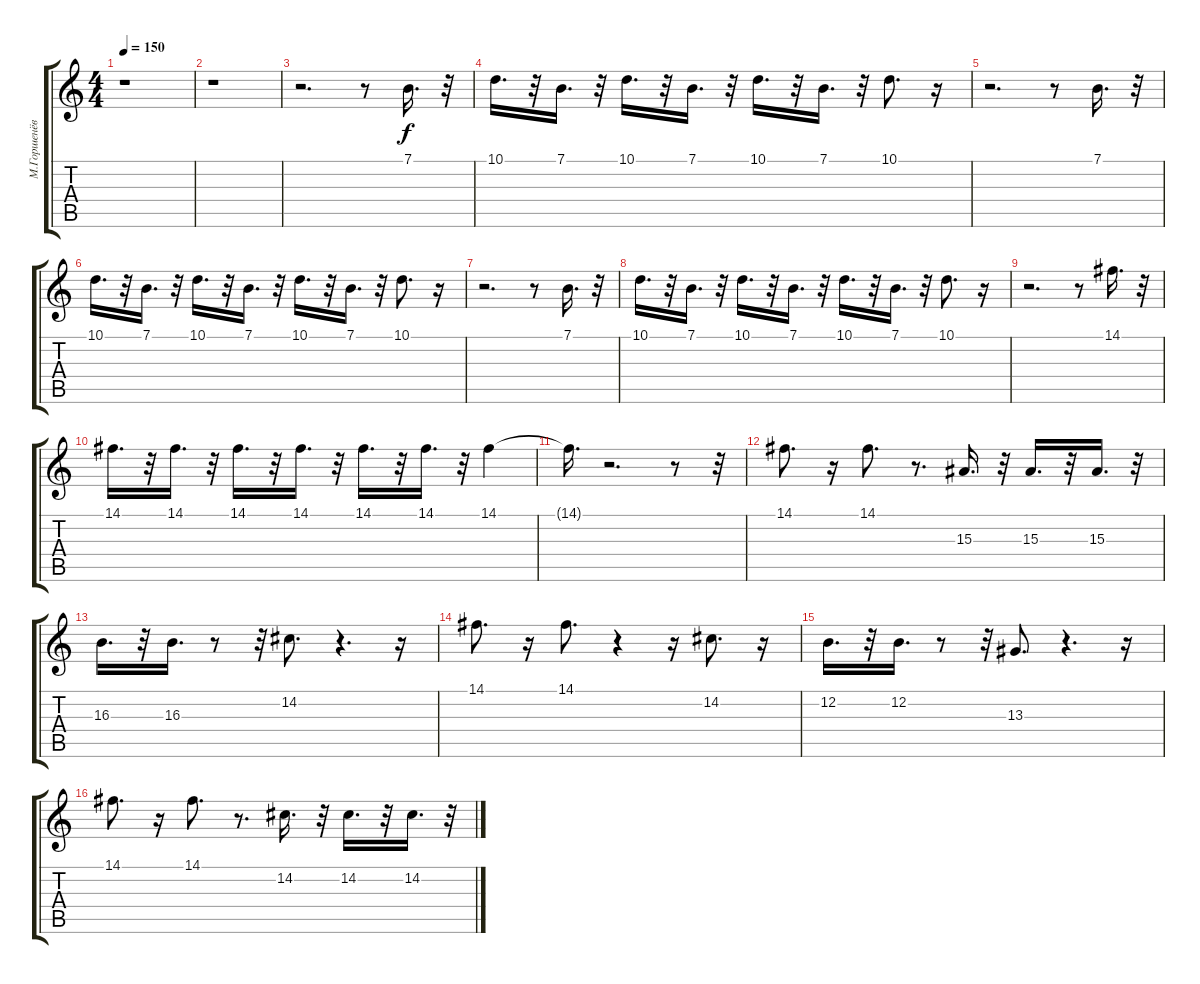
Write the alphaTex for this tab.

\track ("М.Горшенёв" "М.Горшенёв") {instrument lead1square}
\staff {score tabs}
\tuning (E4 B3 G3 D3 A2 D2) {hide}
\ts (4 4)
\tempo 150
\clef g2
\ks c
r.1{dy f} |
r.1 |
r.2{d} r.8 7.1.16{d} r.32 |
10.1.16{d} r.32 7.1.16{d} r.32 10.1.16{d} r.32 7.1.16{d} r.32 10.1.16{d} r.32 7.1.16{d} r.32 10.1.8{d} r.16 |
r.2{d} r.8 7.1.16{d} r.32 |
10.1.16{d} r.32 7.1.16{d} r.32 10.1.16{d} r.32 7.1.16{d} r.32 10.1.16{d} r.32 7.1.16{d} r.32 10.1.8{d} r.16 |
r.2{d} r.8 7.1.16{d} r.32 |
10.1.16{d} r.32 7.1.16{d} r.32 10.1.16{d} r.32 7.1.16{d} r.32 10.1.16{d} r.32 7.1.16{d} r.32 10.1.8{d} r.16 |
r.2{d} r.8 14.1.16{d} r.32 |
14.1.16{d} r.32 14.1.16{d} r.32 14.1.16{d} r.32 14.1.16{d} r.32 14.1.16{d} r.32 14.1.16{d} r.32 14.1.4 |
14.1{t}.16{d} r.2{d} r.8 r.32 |
14.1.8{d} r.16 14.1.8{d} r.8{d} 15.3.16{d} r.32 15.3.16{d} r.32 15.3.16{d} r.32 |
16.3.16{d} r.32 16.3.16{d} r.8 r.32 14.2.8{d} r.4{d} r.16 |
14.1.8{d} r.16 14.1.8{d} r.4 r.16 14.2.8{d} r.16 |
12.2.16{d} r.32 12.2.16{d} r.8 r.32 13.3.8{d} r.4{d} r.16 |
14.1.8{d} r.16 14.1.8{d} r.8{d} 14.2.16{d} r.32 14.2.16{d} r.32 14.2.16{d} r.32
